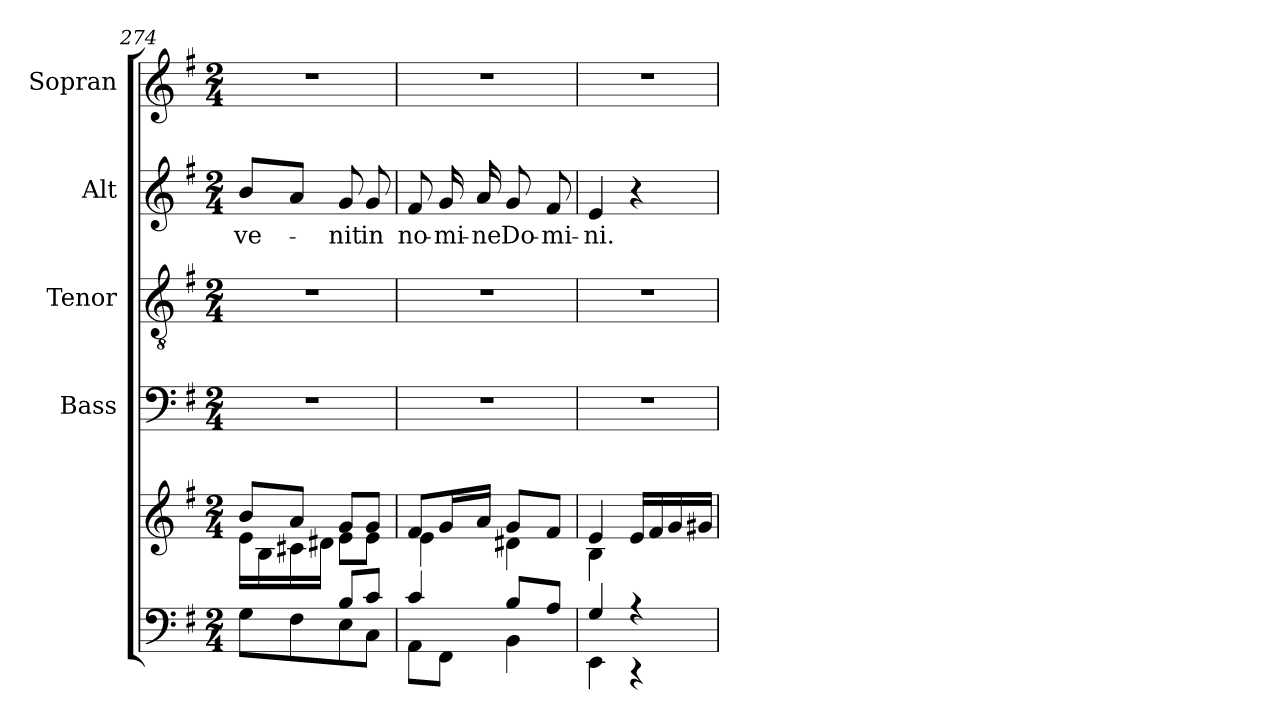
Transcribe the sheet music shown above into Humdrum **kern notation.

**kern	**kern	**kern	**kern	**kern	**text	**kern
*part5	*part5	*part4	*part3	*part2	*part2	*part1
*staff6	*staff5	*staff4	*staff3	*staff2	*staff2	*staff1
*	*	*I"Bass	*I"Tenor	*I"Alt	*	*I"Sopran
*	*	*I'B.	*I'T.	*I'A.	*	*I'S.
*clefF4	*clefG2	*clefF4	*clefGv2	*clefG2	*	*clefG2
*k[f#]	*k[f#]	*k[f#]	*k[f#]	*k[f#]	*	*k[f#]
*G:	*G:	*G:	*G:	*G:	*	*G:
*M2/4	*M2/4	*M2/4	*M2/4	*M2/4	*	*M2/4
=274	=274	=274	=274	=274	=274	=274
*^	*^	*	*	*	*	*
!	!	!	!	!	!	!	!LO:LY:b	!
4ryy	8G\L	8b/L	16e\LL	2r	2r	8b/L	ve-	2r
.	.	.	16B\	.	.	.	.	.
.	8F#\	8a/J	16c#X\	.	.	8a/J	.	.
.	.	.	16d#X\JJ	.	.	.	.	.
!	!	!	!	!	!	!	!LO:LY:b	!
8B/L	8E\	8g/L	8e\L	.	.	8g/	-nit	.
!	!	!	!	!	!	!	!LO:LY:b	!
8c/J	8C\J	8g/J	8e\J	.	.	8g/	in	.
!!LO:PB:g=z
=275	=275	=275	=275	=275	=275	=275	=275	=275
!	!	!	!	!	!	!	!LO:LY:b	!
4c/	8AA\L	8f#/L	4e\	2r	2r	8f#/	no-	2r
!	!	!	!	!	!	!	!LO:LY:b	!
.	8FF#\J	16g/L	.	.	.	16g/	-mi-	.
!	!	!	!	!	!	!	!LO:LY:b	!
.	.	16a/JJ	.	.	.	16a/	-ne	.
!	!	!	!	!	!	!	!LO:LY:b	!
8B/L	4BB\	8g/L	4d#X\	.	.	8g/	Do-	.
!	!	!	!	!	!	!	!LO:LY:b	!
8A/J	.	8f#/J	.	.	.	8f#/	-mi-	.
=276	=276	=276	=276	=276	=276	=276	=276	=276
!	!	!	!	!	!	!	!LO:LY:b	!
4G/	4EE\	4e/	4B\	2r	2r	4e/	-ni.	2r
4r	4r	16e/LL	4ryy	.	.	4r	.	.
.	.	16f#/	.	.	.	.	.	.
.	.	16g/	.	.	.	.	.	.
.	.	16g#X/JJ	.	.	.	.	.	.
*v	*v	*	*	*	*	*	*	*
*	*v	*v	*	*	*	*	*
=	=	=	=	=	=	=
*-	*-	*-	*-	*-	*-	*-
